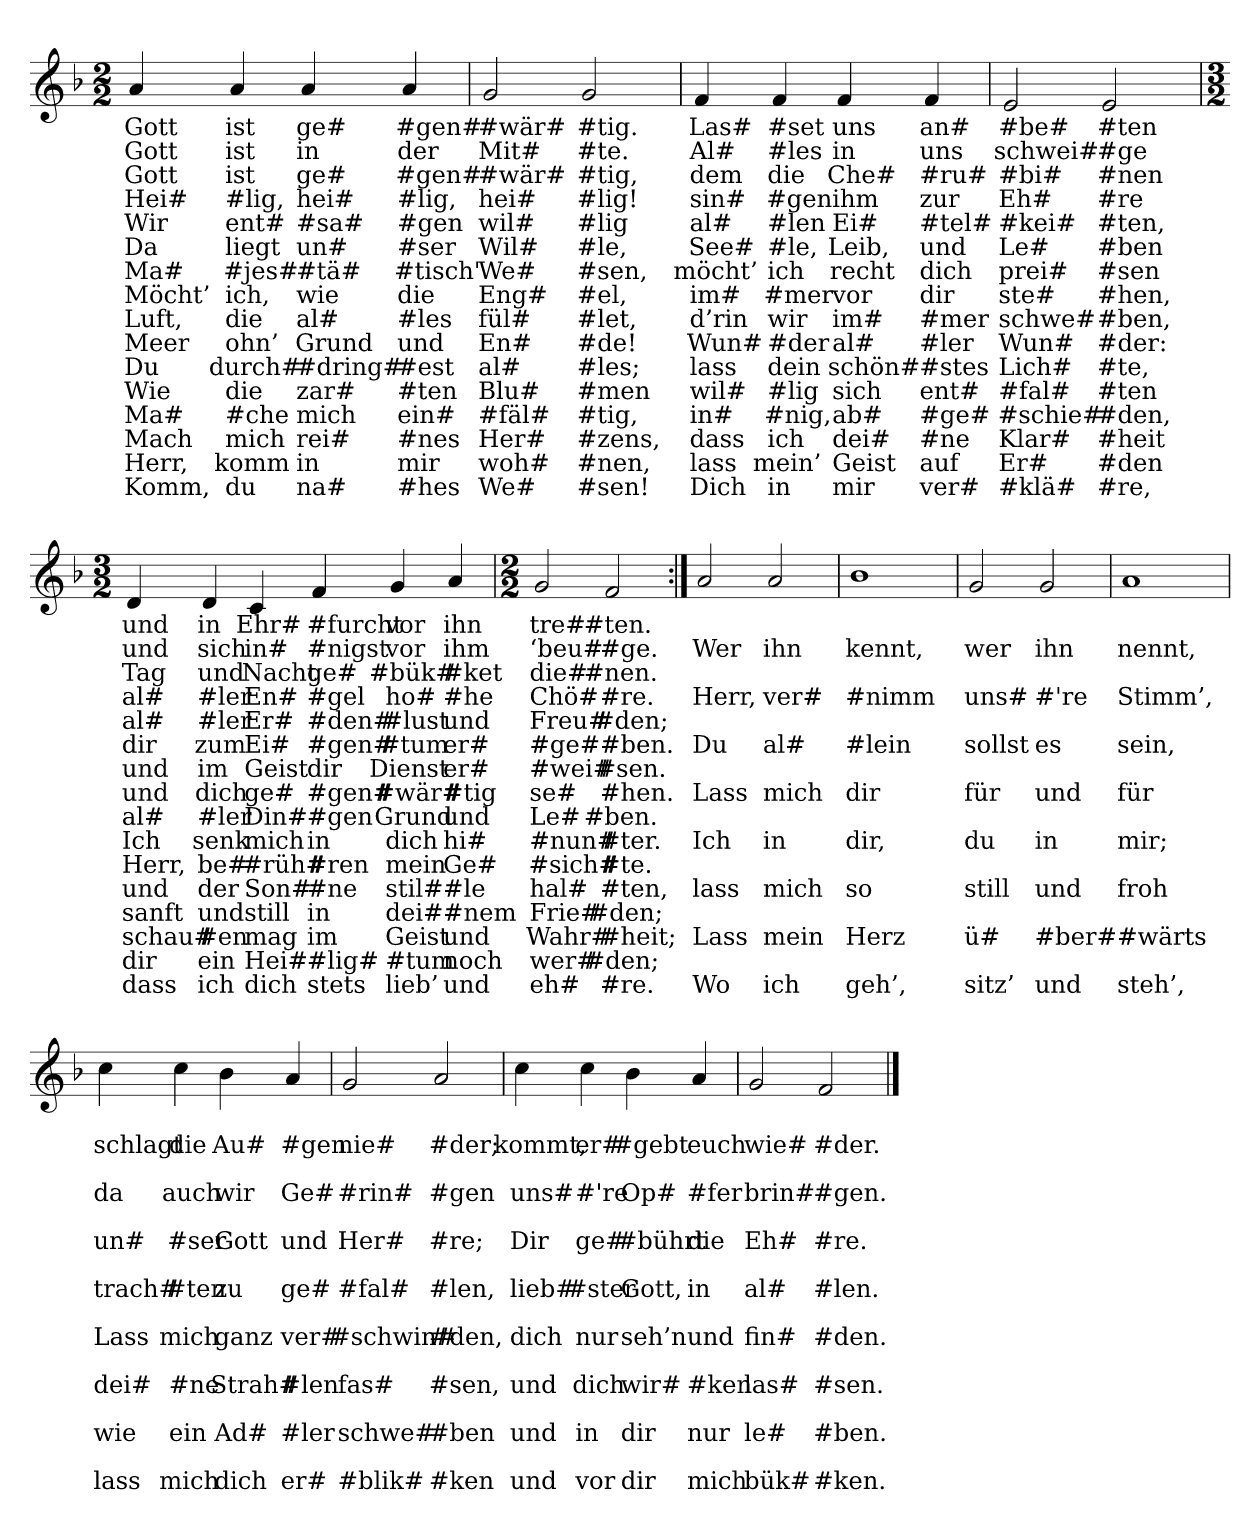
**kern	**text	**text	**text	**text	**text	**text	**text	**text	**text	**text	**text	**text	**text	**text	**text	**text
*part1	*part1	*part1	*part1	*part1	*part1	*part1	*part1	*part1	*part1	*part1	*part1	*part1	*part1	*part1	*part1	*part1
*staff1	*staff1	*staff1	*staff1	*staff1	*staff1	*staff1	*staff1	*staff1	*staff1	*staff1	*staff1	*staff1	*staff1	*staff1	*staff1	*staff1
*clefG2	*	*	*	*	*	*	*	*	*	*	*	*	*	*	*	*
*k[b-]	*	*	*	*	*	*	*	*	*	*	*	*	*	*	*	*
*M2/2	*	*	*	*	*	*	*	*	*	*	*	*	*	*	*	*
=	=	=	=	=	=	=	=	=	=	=	=	=	=	=	=	=
4a	Gott	Gott	Gott	Hei#	Wir	Da	Ma#	Möcht’	Luft,	Meer	Du	Wie	Ma#	Mach	Herr,	Komm,
4a	ist	ist	ist	#lig,	ent#	liegt	#jes#	ich,	die	ohn’	durch#	die	#che	mich	komm	du
4a	ge#	in	ge#	hei#	#sa#	un#	#tä#	wie	al#	Grund	#dring#	zar#	mich	rei#	in	na#
4a	#gen#	der	#gen#	#lig,	#gen	#ser	#tisch'	die	#les	und	#est	#ten	ein#	#nes	mir	#hes
=	=	=	=	=	=	=	=	=	=	=	=	=	=	=	=	=
2g	#wär#	Mit#	#wär#	hei#	wil#	Wil#	We#	Eng#	fül#	En#	al#	Blu#	#fäl#	Her#	woh#	We#
2g	#tig.	#te.	#tig,	#lig!	#lig	#le,	#sen,	#el,	#let,	#de!	#les;	#men	#tig,	#zens,	#nen,	#sen!
=	=	=	=	=	=	=	=	=	=	=	=	=	=	=	=	=
4f	Las#	Al#	dem	sin#	al#	See#	möcht’	im#	d’rin	Wun#	lass	wil#	in#	dass	lass	Dich
4f	#set	#les	die	#gen	#len	#le,	ich	#mer	wir	#der	dein	#lig	#nig,	ich	mein’	in
4f	uns	in	Che#	ihm	Ei#	Leib,	recht	vor	im#	al#	schön#	sich	ab#	dei#	Geist	mir
4f	an#	uns	#ru#	zur	#tel#	und	dich	dir	#mer	#ler	#stes	ent#	#ge#	#ne	auf	ver#
=	=	=	=	=	=	=	=	=	=	=	=	=	=	=	=	=
2e	#be#	schwei#	#bi#	Eh#	#kei#	Le#	prei#	ste#	schwe#	Wun#	Lich#	#fal#	#schie#	Klar#	Er#	#klä#
2e	#ten	#ge	#nen	#re	#ten,	#ben	#sen	#hen,	#ben,	#der:	#te,	#ten	#den,	#heit	#den	#re,
=	=	=	=	=	=	=	=	=	=	=	=	=	=	=	=	=
*M3/2	*	*	*	*	*	*	*	*	*	*	*	*	*	*	*	*
4d	und	und	Tag	al#	al#	dir	und	und	al#	Ich	Herr,	und	sanft	schau#	dir	dass
4d	in	sich	und	#ler	#ler	zum	im	dich	#ler	senk	be#	der	und	#en	ein	ich
4c	Ehr#	in#	Nacht	En#	Er#	Ei#	Geist	ge#	Din#	mich	#rüh#	Son#	still	mag	Hei#	dich
4f	#furcht	#nigst	ge#	#gel	#den#	#gen#	dir	#gen#	#gen	in	#ren	#ne	in	im	#lig#	stets
4g	vor	vor	#bük#	ho#	#lust	#tum	Dienst	#wär#	Grund	dich	mein	stil#	dei#	Geist	#tum	lieb’
4a	ihn	ihm	#ket	#he	und	er#	er#	#tig	und	hi#	Ge#	#le	#nem	und	noch	und
=	=	=	=	=	=	=	=	=	=	=	=	=	=	=	=	=
*M2/2	*	*	*	*	*	*	*	*	*	*	*	*	*	*	*	*
2g	tre#	‘beu#	die#	Chö#	Freu#	#ge#	#wei#	se#	Le#	#nun#	#sich#	hal#	Frie#	Wahr#	wer#	eh#
2f	#ten.	#ge.	#nen.	#re.	#den;	#ben.	#sen.	#hen.	#ben.	#ter.	#te.	#ten,	#den;	#heit;	#den;	#re.
=:|!	=:|!	=:|!	=:|!	=:|!	=:|!	=:|!	=:|!	=:|!	=:|!	=:|!	=:|!	=:|!	=:|!	=:|!	=:|!	=:|!
2a	.	Wer	.	Herr,	.	Du	.	Lass	.	Ich	.	lass	.	Lass	.	Wo
2a	.	ihn	.	ver#	.	al#	.	mich	.	in	.	mich	.	mein	.	ich
=	=	=	=	=	=	=	=	=	=	=	=	=	=	=	=	=
1b-	.	kennt,	.	#nimm	.	#lein	.	dir	.	dir,	.	so	.	Herz	.	geh’,
=	=	=	=	=	=	=	=	=	=	=	=	=	=	=	=	=
2g	.	wer	.	uns#	.	sollst	.	für	.	du	.	still	.	ü#	.	sitz’
2g	.	ihn	.	#'re	.	es	.	und	.	in	.	und	.	#ber#	.	und
=	=	=	=	=	=	=	=	=	=	=	=	=	=	=	=	=
1a	.	nennt,	.	Stimm’,	.	sein,	.	für	.	mir;	.	froh	.	#wärts	.	steh’,
=	=	=	=	=	=	=	=	=	=	=	=	=	=	=	=	=
4cc	.	schlagt	.	da	.	un#	.	trach#	.	Lass	.	dei#	.	wie	.	lass
4cc	.	die	.	auch	.	#ser	.	#ten	.	mich	.	#ne	.	ein	.	mich
4b-	.	Au#	.	wir	.	Gott	.	zu	.	ganz	.	Strah#	.	Ad#	.	dich
4a	.	#gen	.	Ge#	.	und	.	ge#	.	ver#	.	#len	.	#ler	.	er#
=	=	=	=	=	=	=	=	=	=	=	=	=	=	=	=	=
2g	.	nie#	.	#rin#	.	Her#	.	#fal#	.	#schwin#	.	fas#	.	schwe#	.	#blik#
2a	.	#der;	.	#gen	.	#re;	.	#len,	.	#den,	.	#sen,	.	#ben	.	#ken
=	=	=	=	=	=	=	=	=	=	=	=	=	=	=	=	=
4cc	.	kommt,	.	uns#	.	Dir	.	lieb#	.	dich	.	und	.	und	.	und
4cc	.	er#	.	#'re	.	ge#	.	#ster	.	nur	.	dich	.	in	.	vor
4b-	.	#gebt	.	Op#	.	#bührt	.	Gott,	.	seh’n	.	wir#	.	dir	.	dir
4a	.	euch	.	#fer	.	die	.	in	.	und	.	#ken	.	nur	.	mich
=	=	=	=	=	=	=	=	=	=	=	=	=	=	=	=	=
2g	.	wie#	.	brin#	.	Eh#	.	al#	.	fin#	.	las#	.	le#	.	bük#
2f	.	#der.	.	#gen.	.	#re.	.	#len.	.	#den.	.	#sen.	.	#ben.	.	#ken.
==	==	==	==	==	==	==	==	==	==	==	==	==	==	==	==	==
*-	*-	*-	*-	*-	*-	*-	*-	*-	*-	*-	*-	*-	*-	*-	*-	*-
